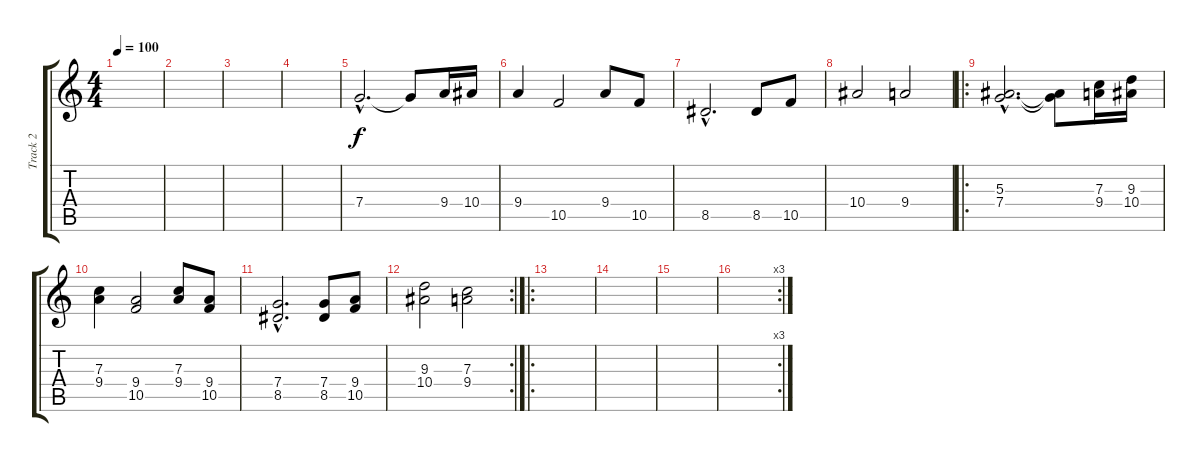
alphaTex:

\track ("Track 2" "Track 2") {instrument acousticguitarnylon}
\staff {score tabs}
\tuning (D4 A3 F3 C3 G2 D2) {hide}
\ts (4 4)
\tempo 100
\clef g2
\ks c
|
|
|
|
7.4{hac}.2{d} 7.4{t}.8 9.4.16 10.4.16 |
9.4.4 10.5.2 9.4.8 10.5.8 |
8.5{hac}.2{d} 8.5.8 10.5.8 |
10.4.2 9.4.2 |
\ro
(5.3{hac} 7.4{hac}).2{d} (5.3{t} 7.4{t}).8 (7.3 9.4).16 (9.3 10.4).16 |
(7.3 9.4).4 (9.4 10.5).2 (7.3 9.4).8 (9.4 10.5).8 |
(7.4{hac} 8.5{hac}).2{d} (7.4 8.5).8 (9.4 10.5).8 |
\rc 2
(9.3 10.4).2 (7.3 9.4).2 |
\ro
|
|
|
\rc 3
